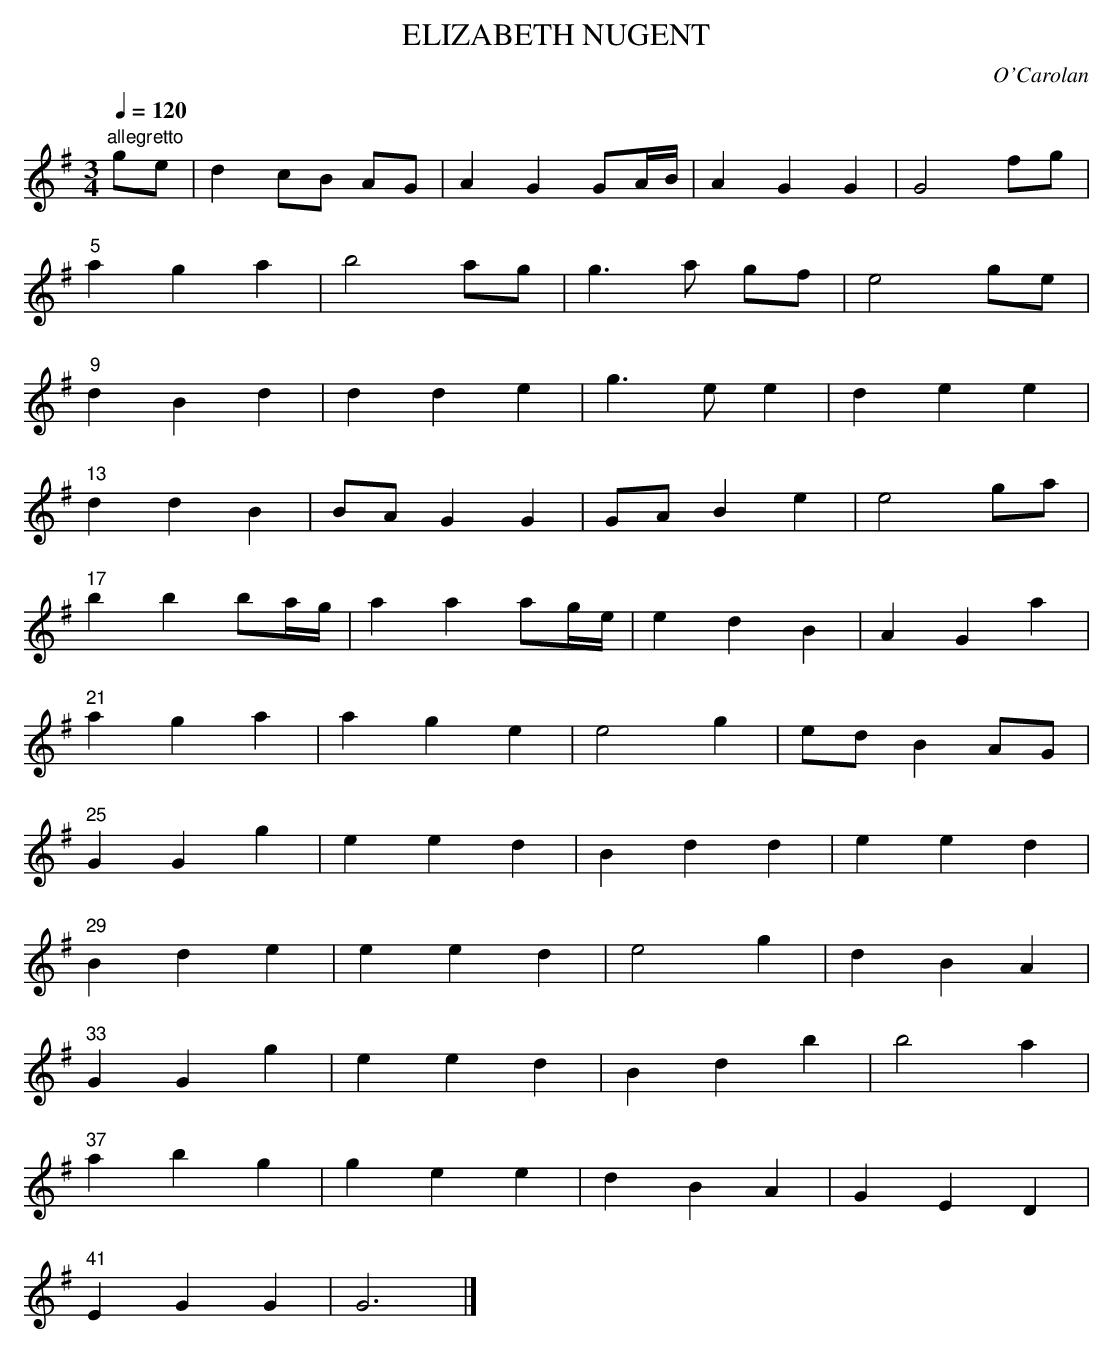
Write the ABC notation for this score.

X:1
T:ELIZABETH NUGENT
C:O'Carolan
Q:1/4=120
M:3/4
L:1/8
K:G
"allegretto"
ge|d2 cB AG|A2 G2 GA/B/|A2 G2 G2|G4 fg|
"5"a2 g2 a2|b4 ag|g3a gf|e4 ge|
"9"d2 B2 d2|d2 d2 e2|g3e e2|d2 e2 e2|
"13"d2 d2 B2|BA G2 G2|GA B2 e2|e4 ga|
"17"b2 b2 ba/g/|a2 a2 ag/e/|e2 d2 B2|A2 G2 a2|
"21"a2 g2 a2|a2 g2 e2|e4 g2|ed B2 AG|
"25"G2 G2 g2|e2 e2 d2|B2 d2 d2|e2 e2 d2|
"29"B2 d2 e2|e2 e2 d2|e4 g2|d2 B2 A2|
"33"G2 G2 g2|e2 e2 d2|B2 d2 b2|b4 a2|
"37"a2 b2 g2|g2 e2 e2|d2 B2 A2|G2 E2 D2|
"41"E2 G2 G2|G6|]
